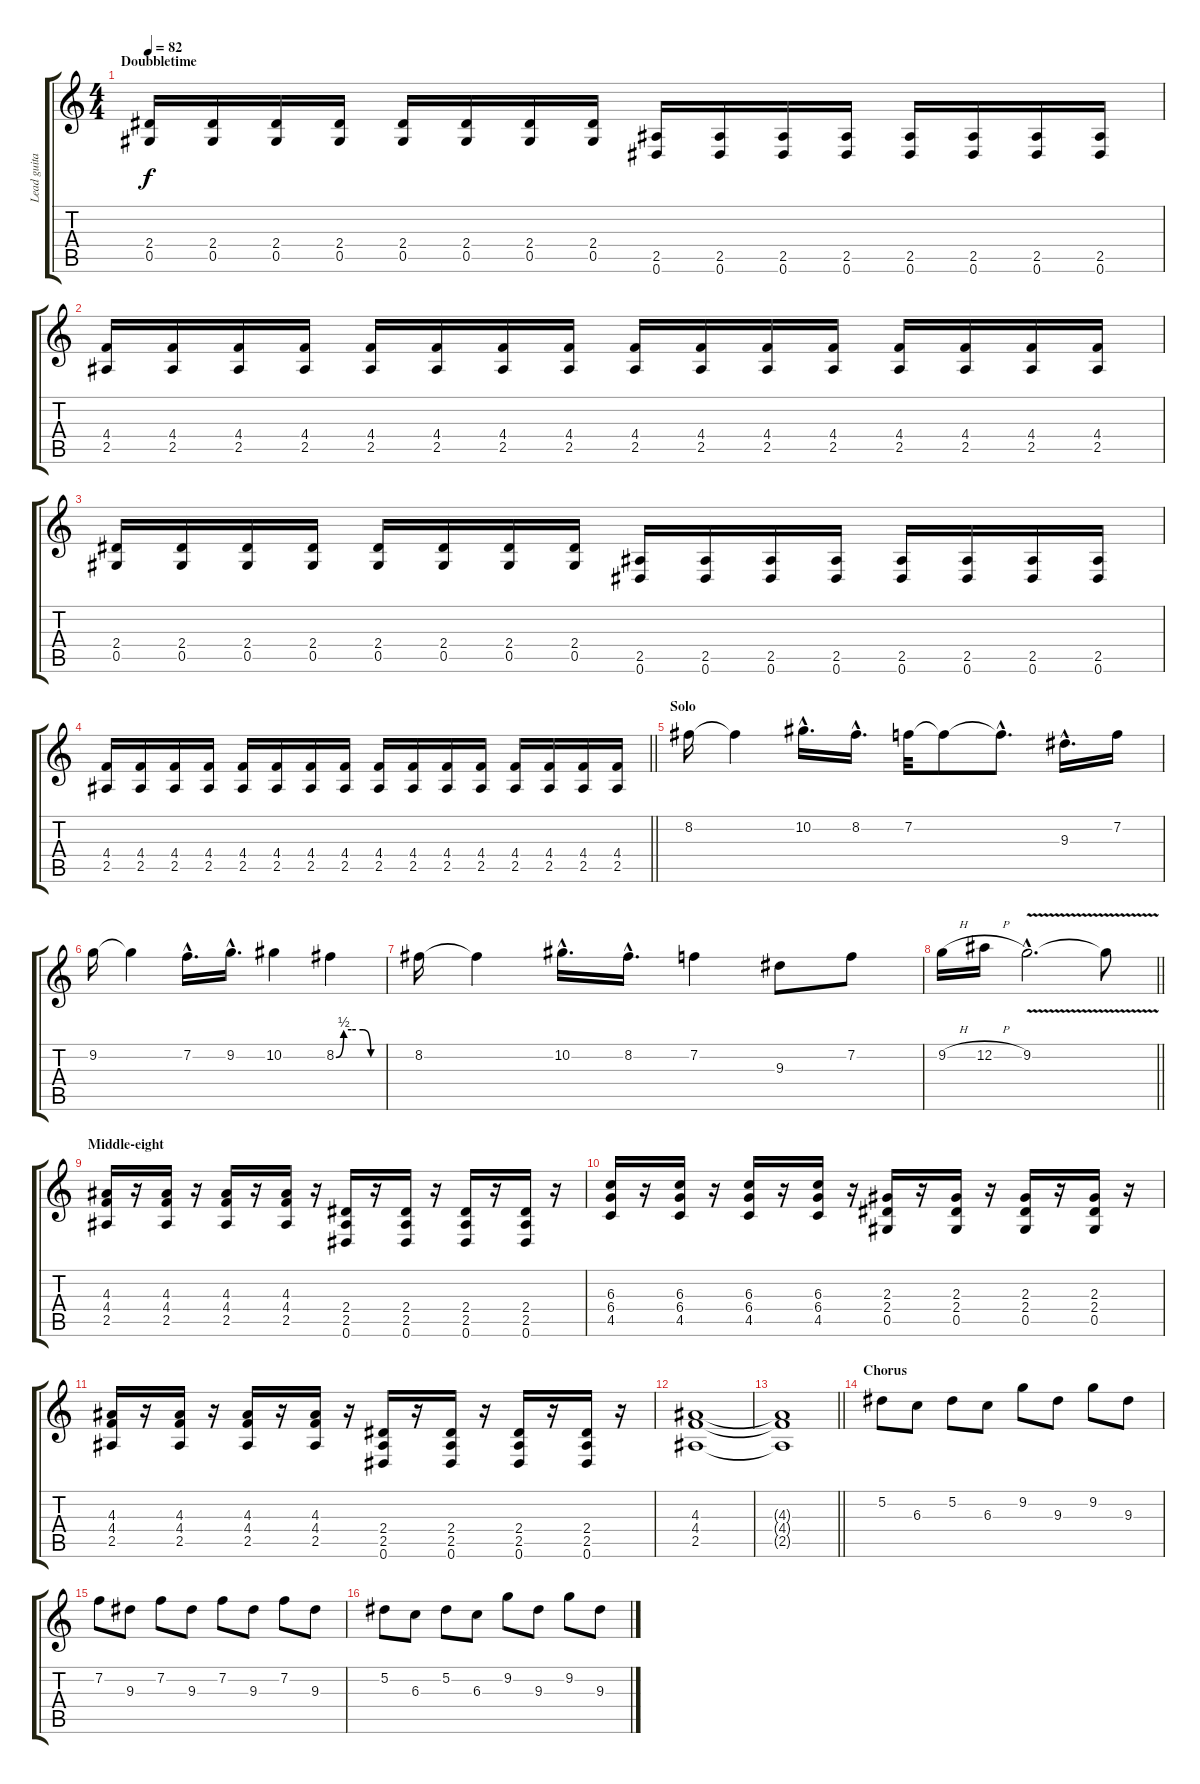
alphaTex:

\track ("Lead guitar" "Lead guita") {instrument overdrivenguitar}
\staff {score tabs}
\tuning (Eb4 Bb3 Gb3 Db3 Ab2 Eb2) {hide}
\ts (4 4)
\section ("" "Doubbletime")
\tempo 82
\clef g2
\ks c
(2.4 0.5).16{dy f} (2.4 0.5).16 (2.4 0.5).16 (2.4 0.5).16 (2.4 0.5).16 (2.4 0.5).16 (2.4 0.5).16 (2.4 0.5).16 (2.5 0.6).16 (2.5 0.6).16 (2.5 0.6).16 (2.5 0.6).16 (2.5 0.6).16 (2.5 0.6).16 (2.5 0.6).16 (2.5 0.6).16 |
(4.4 2.5).16 (4.4 2.5).16 (4.4 2.5).16 (4.4 2.5).16 (4.4 2.5).16 (4.4 2.5).16 (4.4 2.5).16 (4.4 2.5).16 (4.4 2.5).16 (4.4 2.5).16 (4.4 2.5).16 (4.4 2.5).16 (4.4 2.5).16 (4.4 2.5).16 (4.4 2.5).16 (4.4 2.5).16 |
(2.4 0.5).16 (2.4 0.5).16 (2.4 0.5).16 (2.4 0.5).16 (2.4 0.5).16 (2.4 0.5).16 (2.4 0.5).16 (2.4 0.5).16 (2.5 0.6).16 (2.5 0.6).16 (2.5 0.6).16 (2.5 0.6).16 (2.5 0.6).16 (2.5 0.6).16 (2.5 0.6).16 (2.5 0.6).16 |
\barLineRight lightlight
(4.4 2.5).16 (4.4 2.5).16 (4.4 2.5).16 (4.4 2.5).16 (4.4 2.5).16 (4.4 2.5).16 (4.4 2.5).16 (4.4 2.5).16 (4.4 2.5).16 (4.4 2.5).16 (4.4 2.5).16 (4.4 2.5).16 (4.4 2.5).16 (4.4 2.5).16 (4.4 2.5).16 (4.4 2.5).16 |
\section ("" "Solo")
8.2.16 8.2{t}.4 10.2{hac}.16{d} 8.2{hac}.16{d} 7.2.32 7.2{t}.8 7.2{hac t}.8{d} 9.3{hac}.16{d} 7.2.16 |
9.2.16 9.2{t}.4 7.2{hac}.16{d} 9.2{hac}.16{d} 10.2.4 8.2{be (custom 0 0 10 2 20 2 35 2 45 0 60 0)}.4 |
8.2.16 8.2{t}.4 10.2{hac}.16{d} 8.2{hac}.16{d} 7.2.4 9.3.8 7.2.8 |
\barLineRight lightlight
9.2{h}.16 12.2{h}.16 9.2{v hac}.2{d} 9.2{t}.8 |
\section ("" "Middle-eight")
(4.3 4.4 2.5).16 r.16 (4.3 4.4 2.5).16 r.16 (4.3 4.4 2.5).16 r.16 (4.3 4.4 2.5).16 r.16 (2.4 2.5 0.6).16 r.16 (2.4 2.5 0.6).16 r.16 (2.4 2.5 0.6).16 r.16 (2.4 2.5 0.6).16 r.16 |
(6.3 6.4 4.5).16 r.16 (6.3 6.4 4.5).16 r.16 (6.3 6.4 4.5).16 r.16 (6.3 6.4 4.5).16 r.16 (2.3 2.4 0.5).16 r.16 (2.3 2.4 0.5).16 r.16 (2.3 2.4 0.5).16 r.16 (2.3 2.4 0.5).16 r.16 |
(4.3 4.4 2.5).16 r.16 (4.3 4.4 2.5).16 r.16 (4.3 4.4 2.5).16 r.16 (4.3 4.4 2.5).16 r.16 (2.4 2.5 0.6).16 r.16 (2.4 2.5 0.6).16 r.16 (2.4 2.5 0.6).16 r.16 (2.4 2.5 0.6).16 r.16 |
(4.3 4.4 2.5).1 |
\barLineRight lightlight
(4.3{t} 4.4{t} 2.5{t}).1 |
\section ("" "Chorus")
5.2.8 6.3.8 5.2.8 6.3.8 9.2.8 9.3.8 9.2.8 9.3.8 |
7.2.8 9.3.8 7.2.8 9.3.8 7.2.8 9.3.8 7.2.8 9.3.8 |
5.2.8 6.3.8 5.2.8 6.3.8 9.2.8 9.3.8 9.2.8 9.3.8
